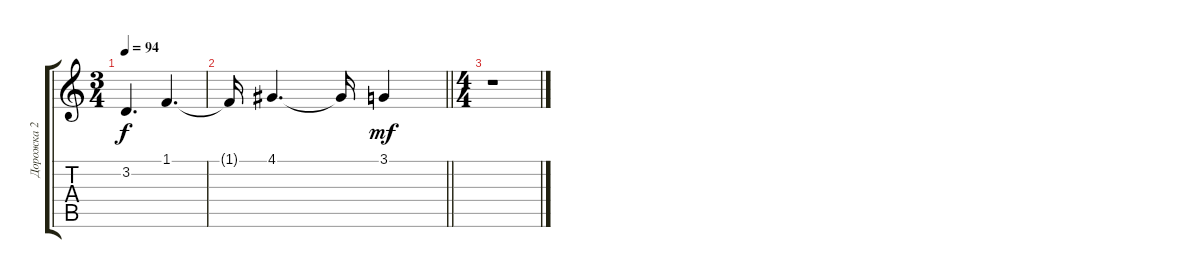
\track ("Дорожка 2" "Дорожка 2") {instrument synthstrings2}
\staff {score tabs}
\tuning (E4 B3 G3 D3 A2 E2) {hide}
\ts (3 4)
\tempo 94
\clef g2
\ks c
3.2{t}.4{d dy f} 1.1.4{d} |
\barLineRight lightlight
1.1{t}.16 4.1.4{d} 4.1{t}.16 3.1.4{dy mf} |
\ts (4 4)
r.1
